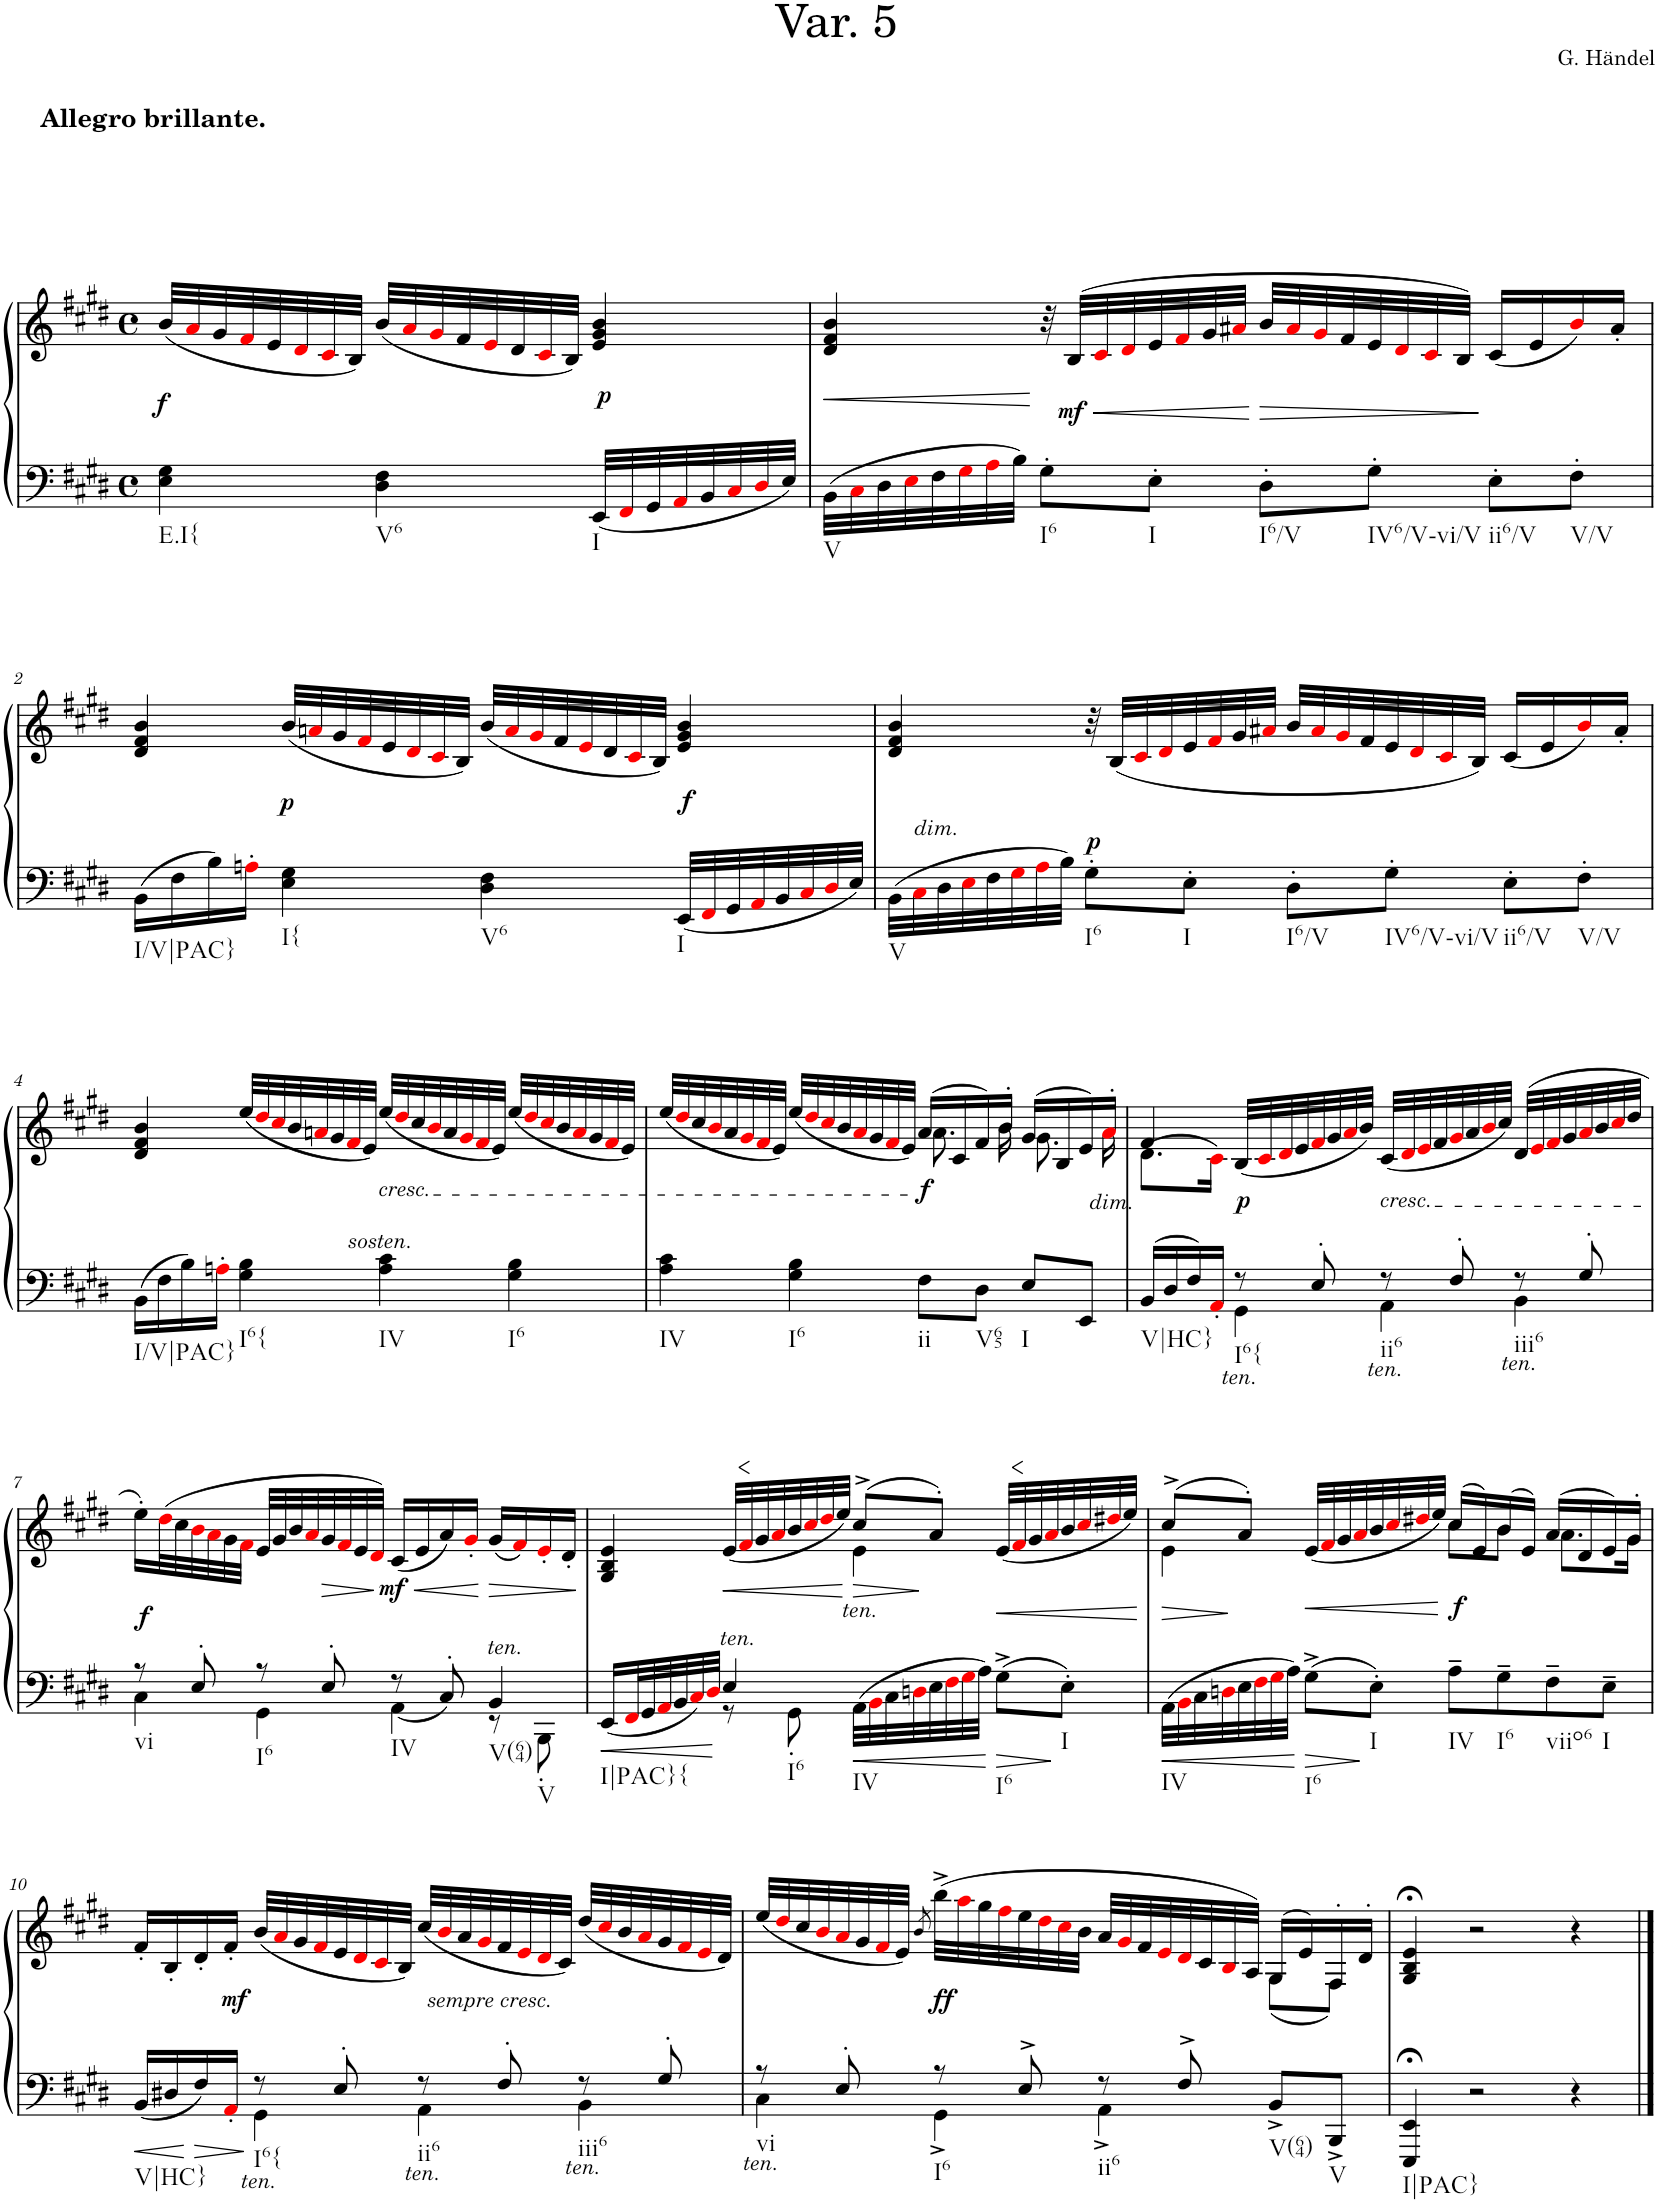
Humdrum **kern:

**kern	**kern	**dynam
*part1	*part1	*part1
*staff2	*staff1	*staff1/2
*I"Piano	*	*
*I'Pno.	*	*
*clefF4	*clefG2	*
*k[f#c#g#d#]	*k[f#c#g#d#]	*
*M4/4	*M4/4	*
*met(c)	*met(c)	*
=	=	=
!	!LO:TX:a:B:t=Allegro brillante.	!
!LO:TX:b:t=E.I{	!	!
!	!	!LO:DY:b
4E\ 4G#\	(32b/LLL	f
.	32ai/	.
.	32g#/	.
.	32f#i/	.
.	32e/	.
.	32d#i/	.
.	32c#i/	.
.	32B/JJJ)	.
!LO:TX:b:t=V6	!	!
4D#\ 4F#\	(32b/LLL	.
.	32ai/	.
.	32g#i/	.
.	32f#/	.
.	32ei/	.
.	32d#/	.
.	32c#i/	.
.	32B/JJJ)	.
!LO:TX:b:t=I	!	!
!	!	!LO:DY:b
32EE/LLL	4e/ 4g#/ 4b/	p
32FF#i/	.	.
32GG#/	.	.
32AAi/	.	.
32BB/	.	.
32C#i/	.	.
32D#i/	.	.
32E/JJJ	.	.
=1	=1	=1
!LO:TX:b:t=V	!	!
!	!	!LO:HP:b
32BB\LLL	4d#/ 4f#/ 4b/	<
32C#i\	.	.
32D#\	.	.
32Ei\	.	.
32F#\	.	.
32G#i\	.	.
32Ai\	.	.
32B\JJJ	.	.
!LO:TX:b:t=I6	!	!
8G#'\L	32r	[
!	!	!LO:HP:b
!	!	!LO:DY:n=1:b
.	(>32B/LLL	< mf
.	32c#i/	.
.	32d#i/	.
!LO:TX:b:t=I	!	!
8E'\J	32e/	.
.	32f#i/	.
.	32g#/	.
.	32a#Xi/JJJ	.
!LO:TX:b:t=I6/V	!	!
!	!	!LO:HP:n=1:b
8D#'\L	32b/LLL	[ >
.	32a#i/	.
.	32g#i/	.
.	32f#/	.
!LO:TX:b:t=IV6/V-vi/V	!	!
8G#'\J	32e/	.
.	32d#i/	.
.	32c#i/	.
.	32B/JJJ)	.
!LO:TX:b:t=ii6/V	!	!
8E'\L	(16c#/LL	]
.	16e/	.
!LO:TX:b:t=V/V	!	!
8F#'\J	16bi/)	.
.	16a#'/JJ	.
!!LO:LB:g=z
=2	=2	=2
!LO:TX:b:t=I/V|PAC}	!	!
16BB\LL	4d#/ 4f#/ 4b/	.
16F#\	.	.
16B\	.	.
16An'i\JJ	.	.
!LO:TX:b:t=I{	!	!
!	!	!LO:DY:b
4E\ 4G#\	(32b/LLL	p
.	32ani/	.
.	32g#/	.
.	32f#i/	.
.	32e/	.
.	32d#i/	.
.	32c#i/	.
.	32B/JJJ)	.
!LO:TX:b:t=V6	!	!
4D#\ 4F#\	(32b/LLL	.
.	32ai/	.
.	32g#i/	.
.	32f#/	.
.	32ei/	.
.	32d#/	.
.	32c#i/	.
.	32B/JJJ)	.
!LO:TX:b:t=I	!	!
!	!	!LO:DY:b
32EE/LLL	4e/ 4g#/ 4b/	f
32FF#i/	.	.
32GG#/	.	.
32AAi/	.	.
32BB/	.	.
32C#i/	.	.
32D#i/	.	.
32E/JJJ	.	.
=3	=3	=3
!LO:TX:a:i:t=dim.	!	!
!LO:TX:b:t=V	!	!
32BB\LLL	4d#/ 4f#/ 4b/	.
32C#i\	.	.
32D#\	.	.
32Ei\	.	.
32F#\	.	.
32G#i\	.	.
32Ai\	.	.
32B\JJJ	.	.
!LO:TX:b:t=I6	!	!
!	!	!LO:DY:a=2
8G#'\L	32r	p
.	(32B/LLL	.
.	32c#i/	.
.	32d#i/	.
!LO:TX:b:t=I	!	!
8E'\J	32e/	.
.	32f#i/	.
.	32g#/	.
.	32a#Xi/JJJ	.
!LO:TX:b:t=I6/V	!	!
8D#'\L	32b/LLL	.
.	32a#i/	.
.	32g#i/	.
.	32f#/	.
!LO:TX:b:t=IV6/V-vi/V	!	!
8G#'\J	32e/	.
.	32d#i/	.
.	32c#i/	.
.	32B/JJJ)	.
!LO:TX:b:t=ii6/V	!	!
8E'\L	(16c#/LL	.
.	16e/	.
!LO:TX:b:t=V/V	!	!
8F#'\J	16bi/)	.
.	16a#'/JJ	.
!!LO:LB:g=z
=4	=4	=4
!LO:TX:b:t=I/V|PAC}	!	!
16BB\LL	4d#/ 4f#/ 4b/	.
16F#\	.	.
16B\	.	.
16An'i\JJ	.	.
!LO:TX:b:t=I6{	!	!
4G#\ 4B\	(32ee/LLL	.
.	32dd#i/	.
.	32cc#i/	.
.	32b/	.
.	32ani/	.
.	32g#/	.
.	32f#i/	.
.	32e/JJJ)	.
!	!LO:TX:b:i:t=cresc.	!
!LO:TX:a:i:t=sosten.	!	!
!LO:TX:b:t=IV	!	!
4A\ 4c#\	(32ee/LLL	.
.	32dd#i/	.
.	32cc#/	.
.	32bi/	.
.	32a/	.
.	32g#i/	.
.	32f#i/	.
.	32e/JJJ)	.
!LO:TX:b:t=I6	!	!
4G#\ 4B\	(32ee/LLL	.
.	32dd#i/	.
.	32cc#i/	.
.	32b/	.
.	32ai/	.
.	32g#/	.
.	32f#i/	.
.	32e/JJJ)	.
=5	=5	=5
*	*^	*
!LO:TX:b:t=IV	!	!	!
4A\ 4c#\	(<32ee/LLL	2ryy	.
.	32dd#i/	.	.
.	32cc#/	.	.
.	32bi/	.	.
.	32a/	.	.
.	32g#i/	.	.
.	32f#i/	.	.
.	32e/JJJ)	.	.
!LO:TX:b:t=I6	!	!	!
4G#\ 4B\	(<32ee/LLL	.	.
.	32dd#i/	.	.
.	32cc#i/	.	.
.	32b/	.	.
.	32ai/	.	.
.	32g#/	.	.
.	32f#i/	.	.
.	32e/JJJ)	.	.
!LO:TX:b:t=ii	!	!	!
!	!	!	!LO:DY:b
8F#\L	(16a/LL	8.a\	f
.	16c#/	.	.
!LO:TX:b:t=V65	!	!	!
8D#\J	16f#/)	.	.
.	16b'/JJ	16b\	.
!LO:TX:b:t=I	!	!	!
8E/L	(16g#/LL	8.g#\	.
.	16B/	.	.
8EE/J	16e/)	.	.
!	!LO:TX:b:i:t=dim.	!	!
.	16a'i/JJ	16ai\	.
=6	=6	=6	=6
*^	*	*	*
!LO:TX:b:t=V|HC}	!	!	!	!
16BB/LL	4ryy	4f#/	(>8.d#\L	.
16D#/	.	.	.	.
16F#/	.	.	.	.
16AA'i/JJ	.	.	16c#i\Jk)	.
!LO:TX:b:i:t=ten.	!	!	!	!
!LO:TX:b:t=I6{	!	!	!	!
!	!	!	!	!LO:DY:b
8r	4GG#\	(32B/LLL	2.ryy	p
.	.	32c#i/	.	.
.	.	32d#i/	.	.
.	.	32e/	.	.
8E'/	.	32f#i/	.	.
.	.	32g#/	.	.
.	.	32ai/	.	.
.	.	32b/JJJ)	.	.
!	!	!LO:TX:b:i:t=cresc.	!	!
!LO:TX:b:i:t=ten.	!	!	!	!
!LO:TX:b:t=ii6	!	!	!	!
8r	4AA\	(32c#/LLL	.	.
.	.	32d#i/	.	.
.	.	32ei/	.	.
.	.	32f#/	.	.
8F#'/	.	32g#i/	.	.
.	.	32a/	.	.
.	.	32bi/	.	.
.	.	32cc#/JJJ)	.	.
!LO:TX:b:i:t=ten.	!	!	!	!
!LO:TX:b:t=iii6	!	!	!	!
8r	4BB\	(32d#/LLL	.	.
.	.	32ei/	.	.
.	.	32f#i/	.	.
.	.	32g#/	.	.
8G#'/	.	32ai/	.	.
.	.	32b/	.	.
.	.	32cc#i/	.	.
.	.	32dd#/JJJ	.	.
*	*	*v	*v	*
!!LO:LB:g=z
=7	=7	=7	=7
!LO:TX:b:t=vi	!	!	!
!	!	!	!LO:DY:b
8r	4C#\	16ee'\LL)	f
.	.	(32dd#i\L	.
.	.	32cc#\	.
8E'/	.	32bi\	.
.	.	32ai\	.
.	.	32g#\	.
.	.	32f#i\JJJ	.
!LO:TX:b:t=I6	!	!	!
8r	4GG#\	32e/LLL	.
.	.	32g#/	.
.	.	32b/	.
.	.	32ai/	.
!	!	!	!LO:HP:b
8E'/	.	32g#/	>
.	.	32f#i/	.
.	.	32e/	.
.	.	32d#i/JJJ)	.
!LO:TX:b:t=IV	!	!	!
!	!	!	!LO:HP:n=1:b
!	!	!	!LO:DY:n=1:b
8r	(4AA\	(16c#/LL	] < mf
.	.	16e/	.
8C#'/	.	16a/)	.
.	.	16g#'i/JJ	.
!LO:TX:a:i:t=ten.	!	!	!
!LO:TX:b:t=V(64)	!	!	!
!LO:TX:b:t=V	!	!	!
!	!	!	!LO:HP:n=1:b
4BB/	8r	(16g#/LL	[ >
.	.	16f#i/)	.
.	8BBB'\	16e'i/	.
.	.	16d#'/JJ	.
*v	*v	*	*
.	.	]
=8	=8	=8
*^	*^	*
!LO:TX:b:t=I|PAC}{	!	!	!	!
16EE/LL	4ryy	4G#/ 4B/ 4e/	2ryy	.
32FF#i/L	.	.	.	.
32GG#/	.	.	.	.
32AAi/	.	.	.	.
32BB/	.	.	.	.
32C#i/	.	.	.	.
32D#i/JJJ	.	.	.	.
!LO:TX:a:i:t=ten.	!	!	!	!
!LO:TX:b:t=I6	!	!	!	!
!	!	!	!	!LO:HP:b
4E/	8r	32e/LLL	.	<
!	!	!	!	!LO:HP:b
.	.	32f#i/	.	<
.	.	32g#/	.	[
.	.	32ai/	.	.
.	8GG#'\	32b/	.	.
.	.	32cc#i/	.	.
.	.	32dd#i/	.	.
.	.	32ee/JJJ)	.	.
!	!	!LO:TX:b:i:t=ten.	!	!
!LO:TX:b:t=IV	!	!	!	!
!	!	!	!	!LO:HP:n=1:b
32AA\LLL	2ryy	(8cc#^/L	4e\	[ >
32BBi\	.	.	.	.
32C#\	.	.	.	.
32Dni\	.	.	.	.
32E\	.	8a'/J)	.	]
32F#i\	.	.	.	.
32G#i\	.	.	.	.
32A\JJJ	.	.	.	.
!LO:TX:b:t=I6	!	!	!	!
!	!	!	!	!LO:HP:b
8G#^>\L	.	(32e/LLL	4ryy	<
!	!	!	!	!LO:HP:b
.	.	32f#i/	.	<
.	.	32g#/	.	[
.	.	32ai/	.	.
!LO:TX:b:t=I	!	!	!	!
8E'\J	.	32b/	.	.
.	.	32cc#i/	.	.
.	.	32dd#Xi/	.	.
.	.	32ee/JJJ)	.	.
*v	*v	*	*	*
*	*v	*v	*
.	.	[
=9	=9	=9
!LO:TX:b:t=IV	!	!
!	!	!LO:HP:b
*	*^	*
32AA\LLL	(8cc#^/L	4e\	>
32BBi\	.	.	.
32C#\	.	.	.
32Dni\	.	.	.
32E\	8a'/J)	.	]
32F#i\	.	.	.
32G#i\	.	.	.
32A\JJJ	.	.	.
!LO:TX:b:t=I6	!	!	!
!	!	!	!LO:HP:b
8G#^\L	(<32e/LLL	4ryy	<
.	32f#i/	.	.
.	32g#/	.	.
.	32ai/	.	.
!LO:TX:b:t=I	!	!	!
8E'\J	32b/	.	.
.	32cc#i/	.	.
.	32dd#Xi/	.	.
.	32ee/JJJ)	.	.
!LO:TX:b:t=IV	!	!	!
!	!	!	!LO:DY:n=1:b
8A~\L	(16cc#/LL	8cc#\L	[ f
.	16e/)	.	.
!LO:TX:b:t=I6	!	!	!
8G#~\	(16b/	8b\J	.
.	16e/JJ)	.	.
!LO:TX:b:t=viio6	!	!	!
8F#~\	(16a/LL	8.a\L	.
.	16d#/	.	.
!LO:TX:b:t=I	!	!	!
8E~\J	16e/)	.	.
.	16g#'/JJ	16g#\Jk	.
!!LO:LB:g=z
=10	=10	=10	=10
*^	*	*	*
!LO:TX:b:t=V|HC}	!	!	!	!
*	*	*v	*v	*
16BB/LL	4ryy	16f#'/LL	.
16D#X/	.	16B'/	.
16F#/	.	16d#'/	.
!	!	!	!LO:DY:b
16AA'i/JJ	.	16f#'/JJ	mf
!LO:TX:b:i:t=ten.	!	!	!
!LO:TX:b:t=I6{	!	!	!
8r	4GG#\	(32b/LLL	.
.	.	32ai/	.
.	.	32g#/	.
.	.	32f#i/	.
8E'/	.	32e/	.
.	.	32d#i/	.
.	.	32c#i/	.
.	.	32B/JJJ)	.
!	!	!LO:TX:b:i:t=sempre cresc.	!
!LO:TX:b:i:t=ten.	!	!	!
!LO:TX:b:t=ii6	!	!	!
8r	4AA\	(32cc#/LLL	.
.	.	32bi/	.
.	.	32a/	.
.	.	32g#i/	.
8F#'/	.	32f#/	.
.	.	32ei/	.
.	.	32d#i/	.
.	.	32c#/JJJ)	.
!LO:TX:b:i:t=ten.	!	!	!
!LO:TX:b:t=iii6	!	!	!
8r	4BB\	(32dd#/LLL	.
.	.	32cc#i/	.
.	.	32b/	.
.	.	32ai/	.
8G#'/	.	32g#/	.
.	.	32f#i/	.
.	.	32ei/	.
.	.	32d#/JJJ)	.
=11	=11	=11	=11
*	*	*^	*
!LO:TX:b:i:t=ten.	!	!	!	!
!LO:TX:b:t=vi	!	!	!	!
8r	4C#\	(<32ee/LLL	2.ryy	.
.	.	32dd#i/	.	.
.	.	32cc#/	.	.
.	.	32bi/	.	.
8E'/	.	32ai/	.	.
.	.	32g#/	.	.
.	.	32f#i/	.	.
.	.	32e/JJJ)	.	.
.	.	8qb/	.	.
!LO:TX:b:t=I6	!	!	!	!
!	!	!	!	!LO:DY:b
8r	4GG#^\	(32bb^>\LLL	.	ff
.	.	32aai\	.	.
.	.	32gg#\	.	.
.	.	32ff#i\	.	.
8E^/	.	32ee\	.	.
.	.	32dd#i\	.	.
.	.	32cc#i\	.	.
.	.	32b\JJJ	.	.
!LO:TX:b:t=ii6	!	!	!	!
8r	4AA^\	32a/LLL	.	.
.	.	32g#i/	.	.
.	.	32f#/	.	.
.	.	32ei/	.	.
8F#^/	.	32d#i/	.	.
.	.	32c#/	.	.
.	.	32Bi/	.	.
.	.	32A/JJJ)	.	.
!LO:TX:b:t=V(64)	!	!	!	!
8BB^/L	4ryy	(16G#/LL	(8G#\L	.
.	.	16e/)	.	.
!LO:TX:b:t=V	!	!	!	!
8BBB^/J	.	16F#'/	8F#\J)	.
.	.	16d#'/JJ	.	.
*v	*v	*	*	*
*	*v	*v	*
=12	=12	=12
!LO:TX:b:t=I|PAC}	!	!
4EEE/;< 4EE/;<	4G#/;< 4B/;< 4e/;<	.
2r	2r	.
4r	4r	.
==	==	==
*-	*-	*-
